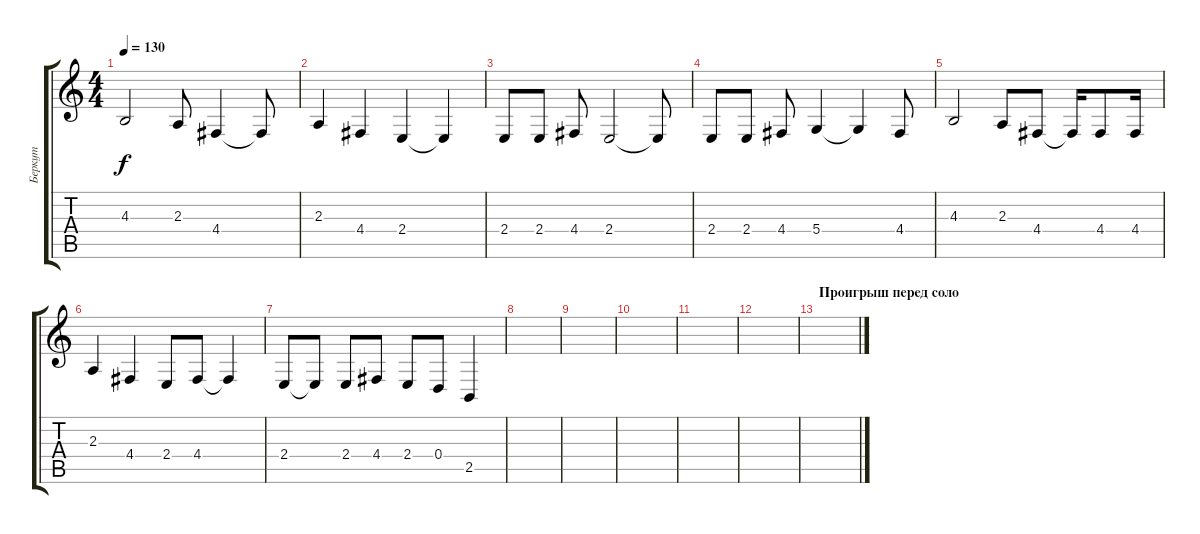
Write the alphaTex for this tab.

\track ("Беркут" "Беркут") {instrument violin}
\staff {score tabs}
\tuning (E4 B3 G3 D3 A2 E2) {hide}
\ts (4 4)
\tempo 130
\clef g2
\ks c
4.3.2{dy f} 2.3.8 4.4.4 4.4{t}.8 |
2.3.4 4.4.4 2.4.4 2.4{t}.4 |
2.4.8 2.4.8 4.4.8 2.4.2 2.4{t}.8 |
2.4.8 2.4.8 4.4.8 5.4.4 5.4{t}.4 4.4.8 |
4.3.2 2.3.8 4.4.8 4.4{t}.16 4.4.8 4.4.16 |
2.3.4 4.4.4 2.4.8 4.4.8 4.4{t}.4 |
2.4.8 2.4{t}.8 2.4.8 4.4.8 2.4.8 0.4.8 2.5.4 |
|
|
|
|
|
\section ("" "Проигрыш перед соло")
